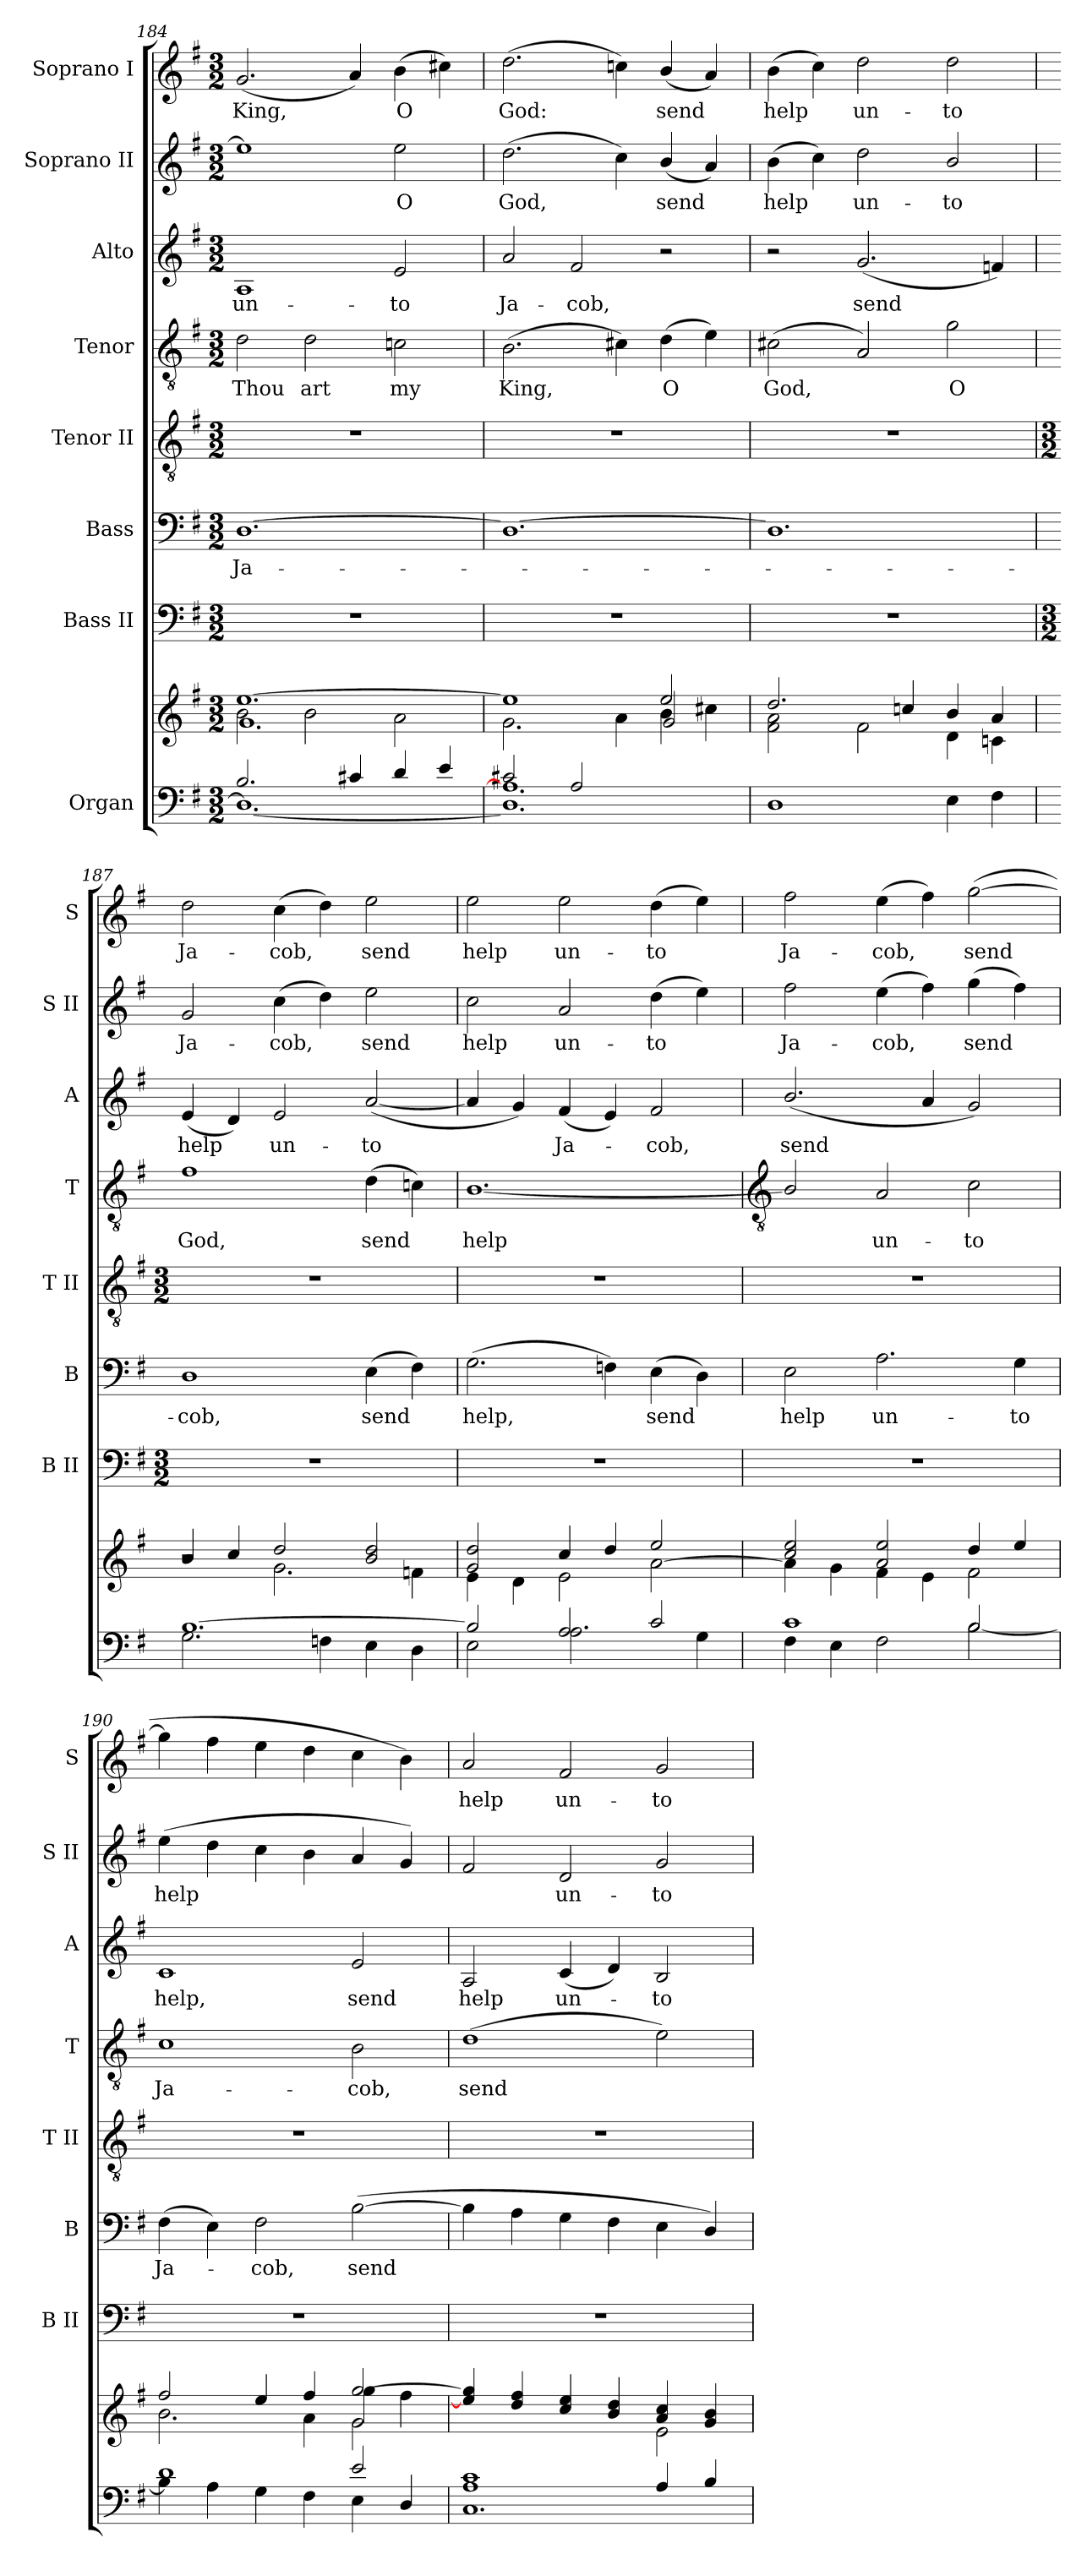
**kern	**kern	**kern	**kern	**text	**kern	**kern	**text	**kern	**text	**kern	**text	**kern	**text
*part8	*part8	*part7	*part6	*part6	*part5	*part4	*part4	*part3	*part3	*part2	*part2	*part1	*part1
*staff9	*staff8	*staff7	*staff6	*staff6	*staff5	*staff4	*staff4	*staff3	*staff3	*staff2	*staff2	*staff1	*staff1
*I"Organ	*	*I"Bass II	*I"Bass	*	*I"Tenor II	*I"Tenor	*	*I"Alto	*	*I"Soprano II	*	*I"Soprano I	*
*	*	*I'B II	*I'B	*	*I'T II	*I'T	*	*I'A	*	*I'S II	*	*I'S	*
*clefF4	*clefG2	*clefF4	*clefF4	*	*clefGv2	*clefGv2	*	*clefG2	*	*clefG2	*	*clefG2	*
*k[f#]	*k[f#]	*k[f#]	*k[f#]	*	*k[f#]	*k[f#]	*	*k[f#]	*	*k[f#]	*	*k[f#]	*
*G:	*G:	*G:	*G:	*	*G:	*G:	*	*G:	*	*G:	*	*G:	*
*M3/2	*M3/2	*M3/2	*M3/2	*	*M3/2	*M3/2	*	*M3/2	*	*M3/2	*	*M3/2	*
=184	=184	=184	=184	=184	=184	=184	=184	=184	=184	=184	=184	=184	=184
*^	*^	*	*	*	*	*	*	*	*	*	*	*	*
*	*	*	*^	*	*	*	*	*	*	*	*	*	*	*	*
!	!	!	!	!	!	!	!LO:LY:b	!	!	!LO:LY:b	!	!LO:LY:b	!	!	!	!LO:LY:b
2.B/	1.D\_	[1.ee/	2b\	1.g\	1.r	[1.D	Ja-	1.r	2d	Thou	1A	un-	1ee]	.	(<2.g	King,
!	!	!	!	!	!	!	!	!	!	!LO:LY:b	!	!	!	!	!	!
.	.	.	2b\	.	.	.	.	.	2d	art	.	.	.	.	.	.
4c#X/	.	.	.	.	.	.	.	.	.	.	.	.	.	.	4a)	.
!	!	!	!	!	!	!	!	!	!	!LO:LY:b	!	!LO:LY:b	!	!LO:LY:b	!	!LO:LY:b
4d/	.	.	2a\	.	.	.	.	.	2cn	my	2e	-to	2ee	O	(>4b	O
4e/	.	.	.	.	.	.	.	.	.	.	.	.	.	.	4cc#X)	.
=185	=185	=185	=185	=185	=185	=185	=185	=185	=185	=185	=185	=185	=185	=185	=185	=185
!	!	!	!	!	!	!	!	!	!	!LO:LY:b	!	!LO:LY:b	!	!LO:LY:b	!	!LO:LY:b
2c#X/	1.D\] 1.A\]	1ee/]	2.g\	2ryy	1.r	1.D_	.	1.r	(>2.B	King,	2a	Ja-	(>2.dd	God,	(>2.dd	God:
!	!	!	!	!	!	!	!	!	!	!	!	!LO:LY:b	!	!	!	!
2A/	.	.	.	2ryy	.	.	.	.	.	.	2f#	-cob,	.	.	.	.
.	.	.	4a\	.	.	.	.	.	4c#X)	.	.	.	4cc)	.	4ccn)	.
!	!	!	!	!	!	!	!	!	!	!LO:LY:b	!	!	!	!LO:LY:b	!	!LO:LY:b
2ryy	.	2ee/	4b\	2g/	.	.	.	.	(>4d	O	2r	.	(<4b/	send	(<4b/	send
.	.	.	4cc#X\	.	.	.	.	.	4e)	.	.	.	4a)	.	4a)	.
=186	=186	=186	=186	=186	=186	=186	=186	=186	=186	=186	=186	=186	=186	=186	=186	=186
!LO:N:vis=1	!	!	!LO:N:vis=1	!	!	!	!	!	!	!LO:LY:b	!	!	!	!LO:LY:b	!	!LO:LY:b
1.ryy	1D\	2.dd/	1.ryy	2f#\ 2a\	1.r	1.D]	.	1.r	(<2c#X	God,	2r	.	(>4b	help	(>4b	help
.	.	.	.	.	.	.	.	.	.	.	.	.	4cc)	.	4cc)	.
!	!	!	!	!	!	!	!	!	!	!	!	!LO:LY:b	!	!LO:LY:b	!	!LO:LY:b
.	.	.	.	2f#\	.	.	.	.	2A)	.	(<2.g	send	2dd	un-	2dd	un-
.	.	4ccn/	.	.	.	.	.	.	.	.	.	.	.	.	.	.
!	!	!	!	!	!	!	!	!	!	!LO:LY:b	!	!	!	!LO:LY:b	!	!LO:LY:b
.	4E\	4b/	.	4d\	.	.	.	.	2g	O	.	.	2b/	-to	2dd	-to
.	4F#\	4a/	.	4cn\	.	.	.	.	.	.	4fn)	.	.	.	.	.
!!LO:LB:g=z
=187	=187	=187	=187	=187	=187	=187	=187	=187	=187	=187	=187	=187	=187	=187	=187	=187
*	*	*	*	*	*M3/2	*	*	*M3/2	*	*	*	*	*	*	*	*
!	!	!	!LO:N:vis=1	!	!	!	!LO:LY:b	!	!	!LO:LY:b	!	!LO:LY:b	!	!LO:LY:b	!	!LO:LY:b
[1.B/	2.G\	4b/	1.ryy	2r	1.r	1D	cob,	1.r	1f#	God,	(<4e	help	2g	Ja-	2dd	Ja-
.	.	4cc/	.	.	.	.	.	.	.	.	4d)	.	.	.	.	.
!	!	!	!	!	!	!	!	!	!	!	!	!LO:LY:b	!	!LO:LY:b	!	!LO:LY:b
.	.	2dd/	.	2.g\	.	.	.	.	.	.	2e	un-	(>4cc	-cob,	(>4cc	-cob,
.	4Fn\	.	.	.	.	.	.	.	.	.	.	.	4dd)	.	4dd)	.
!	!	!	!	!	!	!	!LO:LY:b	!	!	!LO:LY:b	!	!LO:LY:b	!	!LO:LY:b	!	!LO:LY:b
.	4E\	2b/ 2dd/	.	.	.	(>4E	send	.	(>4d	send	(<[2a	-to	2ee	send	2ee	send
.	4D\	.	.	4fn\	.	4F#)	.	.	4cn)	.	.	.	.	.	.	.
!!LO:LB:g=z
=188	=188	=188	=188	=188	=188	=188	=188	=188	=188	=188	=188	=188	=188	=188	=188	=188
!	!	!	!LO:N:vis=1	!	!	!	!LO:LY:b	!	!	!LO:LY:b	!	!	!	!LO:LY:b	!	!LO:LY:b
2B/]	2E\	2g/ 2dd/	1.ryy	4e\	1.r	(>2.G	help,	1.r	[1.B/	help	4a]	.	2cc	help	2ee	help
.	.	.	.	4d\	.	.	.	.	.	.	4g)	.	.	.	.	.
!	!	!	!	!	!	!	!	!	!	!	!	!LO:LY:b	!	!LO:LY:b	!	!LO:LY:b
2A/	2.A\	4cc/	.	2e\	.	.	.	.	.	.	(<4f#	Ja-	2a	un-	2ee	un-
.	.	4dd/	.	.	.	4Fn)	.	.	.	.	4e)	.	.	.	.	.
!	!	!	!	!	!	!	!LO:LY:b	!	!	!	!	!LO:LY:b	!	!LO:LY:b	!	!LO:LY:b
2c/	.	2ee/	.	[2a\	.	(>4E	send	.	.	.	2f#	cob,	(>4dd	-to	(>4dd	-to
.	4G\	.	.	.	.	4D)	.	.	.	.	.	.	4ee)	.	4ee)	.
!!LO:LB:g=z
=189	=189	=189	=189	=189	=189	=189	=189	=189	=189	=189	=189	=189	=189	=189	=189	=189
*	*	*	*	*	*	*	*	*	*clefGv2	*	*	*	*	*	*	*
!	!	!	!LO:N:vis=1	!	!	!	!LO:LY:b	!	!	!	!	!LO:LY:b	!	!LO:LY:b	!	!LO:LY:b
1c/	4F#\	2cc/ 2ee/	1.ryy	4a\]	1.r	2E	help	1.r	2B/]	.	(<2.b/	send	2ff#	Ja-	2ff#	Ja-
.	4E\	.	.	4g\	.	.	.	.	.	.	.	.	.	.	.	.
!	!	!	!	!	!	!	!LO:LY:b	!	!	!LO:LY:b	!	!	!	!LO:LY:b	!	!LO:LY:b
.	2F#\	2a/ 2ee/	.	4f#\	.	2.A	un-	.	2A	un-	.	.	(>4ee	-cob,	(>4ee	-cob,
.	.	.	.	4e\	.	.	.	.	.	.	4a	.	4ff#)	.	4ff#)	.
!	!	!	!	!	!	!	!	!	!	!LO:LY:b	!	!	!	!LO:LY:b	!	!LO:LY:b
2B/	[2B\	4dd/	.	2f#\	.	.	.	.	2c	-to	2g)	.	(>4gg	send	(>[2gg	send
!	!	!	!	!	!	!	!LO:LY:b	!	!	!	!	!	!	!	!	!
.	.	4ee/	.	.	.	4G	-to	.	.	.	.	.	4ff#)	.	.	.
=190	=190	=190	=190	=190	=190	=190	=190	=190	=190	=190	=190	=190	=190	=190	=190	=190
!	!	!	!	!	!	!	!LO:LY:b	!	!	!LO:LY:b	!	!LO:LY:b	!	!LO:LY:b	!	!
1d/	4B\]	2ff#/	2ryy	2.b\	1.r	(>4F#	Ja-	1.r	1c	Ja-	1c	help,	(>4ee	help	4gg]	.
.	4A\	.	.	.	.	4E)	.	.	.	.	.	.	4dd	.	4ff#	.
!	!	!	!	!	!	!	!LO:LY:b	!	!	!	!	!	!	!	!	!
.	4G\	4ee/	2ryy	.	.	2F#	cob,	.	.	.	.	.	4cc	.	4ee	.
.	4F#\	4ff#/	.	4a\	.	.	.	.	.	.	.	.	4b	.	4dd	.
!	!	!	!	!	!	!	!LO:LY:b	!	!	!LO:LY:b	!	!LO:LY:b	!	!	!	!
2e/	4E\	[2gg/	4gg\	2g\	.	(>[2B	send	.	2B	-cob,	2e	send	4a	.	4cc	.
.	4D/	.	4ff#\	.	.	.	.	.	.	.	.	.	4g)	.	4b)	.
=191	=191	=191	=191	=191	=191	=191	=191	=191	=191	=191	=191	=191	=191	=191	=191	=191
!	!	!	!LO:N:vis=1	!	!	!	!	!	!	!LO:LY:b	!	!LO:LY:b	!	!	!	!LO:LY:b
1A/ 1c/	1.C\	4ee/] 4gg/]	1.ryy	2ryy	1.r	4B]	.	1.r	(>1d	send	2A	help	2f#	.	2a	help
.	.	4dd/ 4ff#/	.	.	.	4A	.	.	.	.	.	.	.	.	.	.
!	!	!	!	!	!	!	!	!	!	!	!	!LO:LY:b	!	!LO:LY:b	!	!LO:LY:b
.	.	4cc/ 4ee/	.	2ryy	.	4G	.	.	.	.	(<4c	un-	2d	un-	2f#	un-
.	.	4b/ 4dd/	.	.	.	4F#	.	.	.	.	4d)	.	.	.	.	.
!	!	!	!	!	!	!	!	!	!	!	!	!LO:LY:b	!	!LO:LY:b	!	!LO:LY:b
4A/	.	4a/ 4cc/	.	2e\	.	4E	.	.	2e)	.	2B	to	2g	-to	2g	-to
4B/	.	4g/ 4b/	.	.	.	4D/)	.	.	.	.	.	.	.	.	.	.
*v	*v	*	*	*	*	*	*	*	*	*	*	*	*	*	*	*
*	*v	*v	*v	*	*	*	*	*	*	*	*	*	*	*	*
=	=	=	=	=	=	=	=	=	=	=	=	=	=
*-	*-	*-	*-	*-	*-	*-	*-	*-	*-	*-	*-	*-	*-
